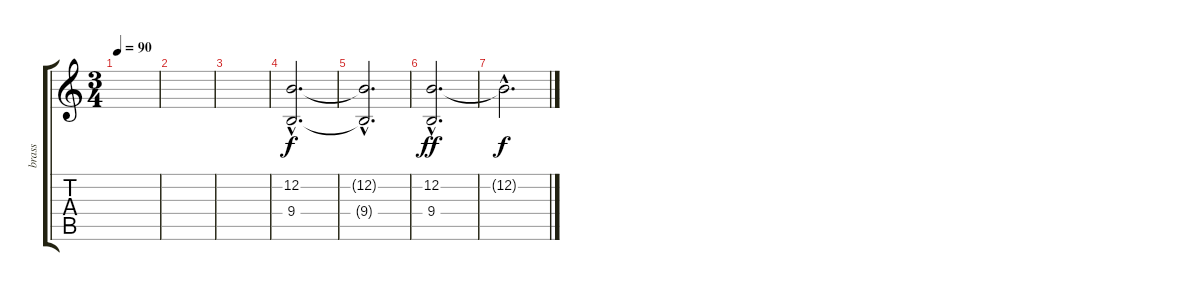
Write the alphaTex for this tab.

\track ("brass" "brass") {instrument brasssection}
\staff {score tabs}
\tuning (E4 B3 G3 D3 A2 E2) {hide}
\ts (3 4)
\tempo 90
\clef g2
\ks c
|
|
|
(12.2{hac} 9.4{hac}).2{d} |
(12.2{hac t} 9.4{hac t}).2{d} |
(12.2{hac} 9.4{hac}).2{d dy ff} |
12.2{hac t}.2{d dy f}
